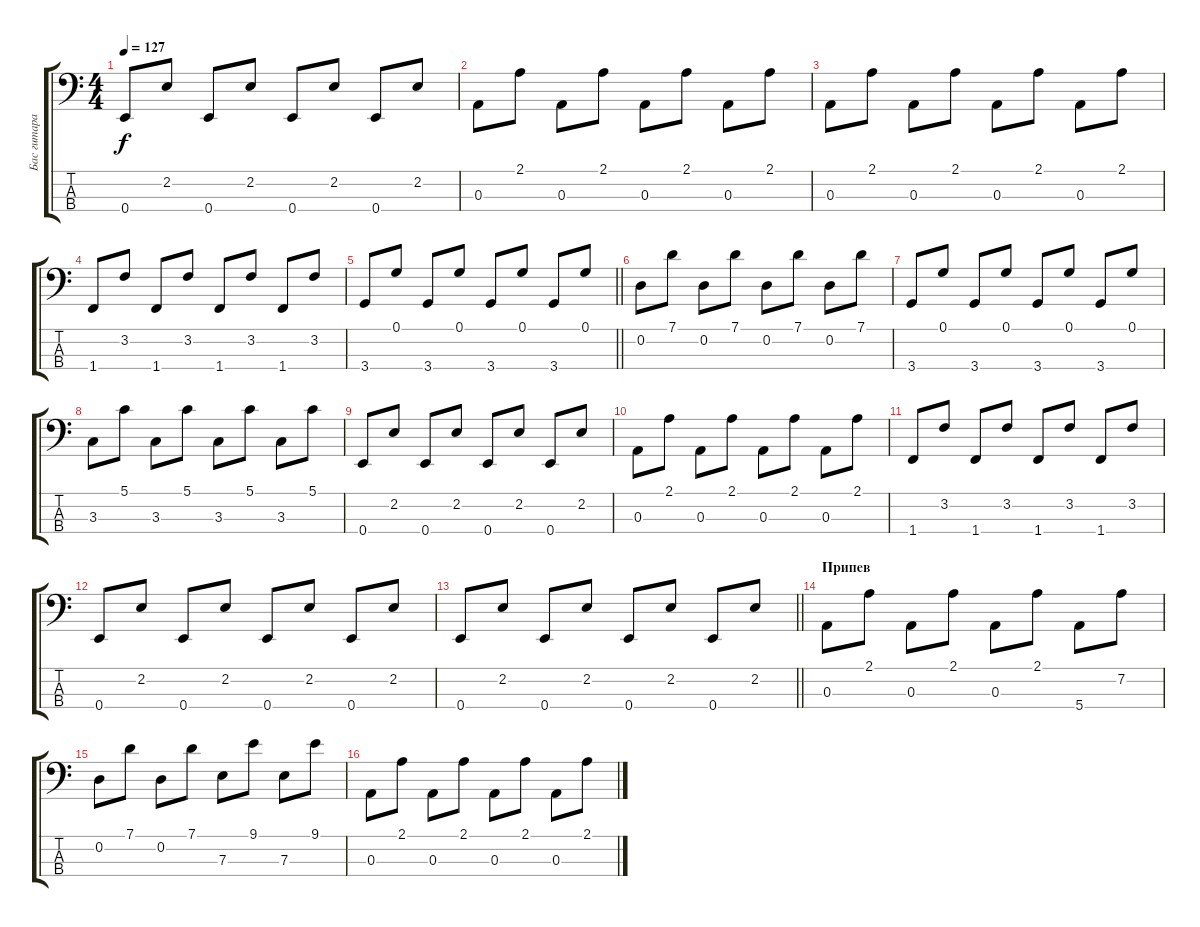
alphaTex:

\track ("Бас гитара" "Бас гитара") {solo instrument synthbass2}
\staff {score tabs}
\tuning (G2 D2 A1 E1) {hide}
\ts (4 4)
\tempo 127
\clef f4
\ks c
0.4.8{dy f} 2.2.8 0.4.8 2.2.8 0.4.8 2.2.8 0.4.8 2.2.8 |
0.3.8 2.1.8 0.3.8 2.1.8 0.3.8 2.1.8 0.3.8 2.1.8 |
0.3.8 2.1.8 0.3.8 2.1.8 0.3.8 2.1.8 0.3.8 2.1.8 |
1.4.8 3.2.8 1.4.8 3.2.8 1.4.8 3.2.8 1.4.8 3.2.8 |
\barLineRight lightlight
3.4.8 0.1.8 3.4.8 0.1.8 3.4.8 0.1.8 3.4.8 0.1.8 |
\section ("" "")
0.2.8 7.1.8 0.2.8 7.1.8 0.2.8 7.1.8 0.2.8 7.1.8 |
3.4.8 0.1.8 3.4.8 0.1.8 3.4.8 0.1.8 3.4.8 0.1.8 |
3.3.8 5.1.8 3.3.8 5.1.8 3.3.8 5.1.8 3.3.8 5.1.8 |
0.4.8 2.2.8 0.4.8 2.2.8 0.4.8 2.2.8 0.4.8 2.2.8 |
0.3.8 2.1.8 0.3.8 2.1.8 0.3.8 2.1.8 0.3.8 2.1.8 |
1.4.8 3.2.8 1.4.8 3.2.8 1.4.8 3.2.8 1.4.8 3.2.8 |
0.4.8 2.2.8 0.4.8 2.2.8 0.4.8 2.2.8 0.4.8 2.2.8 |
\barLineRight lightlight
0.4.8 2.2.8 0.4.8 2.2.8 0.4.8 2.2.8 0.4.8 2.2.8 |
\section ("" "Припев")
0.3.8 2.1.8 0.3.8 2.1.8 0.3.8 2.1.8 5.4.8 7.2.8 |
0.2.8 7.1.8 0.2.8 7.1.8 7.3.8 9.1.8 7.3.8 9.1.8 |
0.3.8 2.1.8 0.3.8 2.1.8 0.3.8 2.1.8 0.3.8 2.1.8
